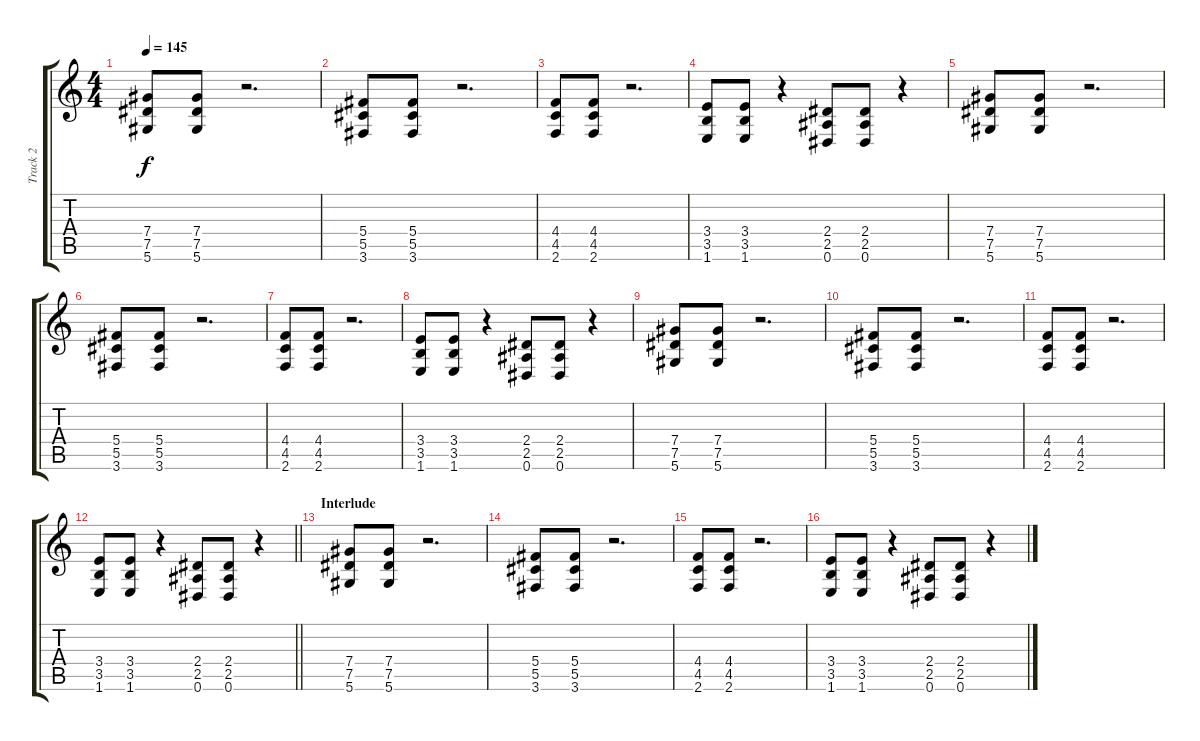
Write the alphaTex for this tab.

\track ("Track 2" "Track 2") {instrument distortionguitar}
\staff {score tabs}
\tuning (Eb4 Bb3 Gb3 Db3 Ab2 Eb2) {hide}
\ts (4 4)
\tempo 145
\clef g2
\ks c
(7.4 7.5 5.6).8{dy f} (7.4 7.5 5.6).8 r.2{d} |
(5.4 5.5 3.6).8 (5.4 5.5 3.6).8 r.2{d} |
(4.4 4.5 2.6).8 (4.4 4.5 2.6).8 r.2{d} |
(3.4 3.5 1.6).8 (3.4 3.5 1.6).8 r.4 (2.4 2.5 0.6).8 (2.4 2.5 0.6).8 r.4 |
(7.4 7.5 5.6).8 (7.4 7.5 5.6).8 r.2{d} |
(5.4 5.5 3.6).8 (5.4 5.5 3.6).8 r.2{d} |
(4.4 4.5 2.6).8 (4.4 4.5 2.6).8 r.2{d} |
(3.4 3.5 1.6).8 (3.4 3.5 1.6).8 r.4 (2.4 2.5 0.6).8 (2.4 2.5 0.6).8 r.4 |
(7.4 7.5 5.6).8 (7.4 7.5 5.6).8 r.2{d} |
(5.4 5.5 3.6).8 (5.4 5.5 3.6).8 r.2{d} |
(4.4 4.5 2.6).8 (4.4 4.5 2.6).8 r.2{d} |
\barLineRight lightlight
(3.4 3.5 1.6).8 (3.4 3.5 1.6).8 r.4 (2.4 2.5 0.6).8 (2.4 2.5 0.6).8 r.4 |
\section ("" "Interlude")
(7.4 7.5 5.6).8 (7.4 7.5 5.6).8 r.2{d} |
(5.4 5.5 3.6).8 (5.4 5.5 3.6).8 r.2{d} |
(4.4 4.5 2.6).8 (4.4 4.5 2.6).8 r.2{d} |
(3.4 3.5 1.6).8 (3.4 3.5 1.6).8 r.4 (2.4 2.5 0.6).8 (2.4 2.5 0.6).8 r.4
